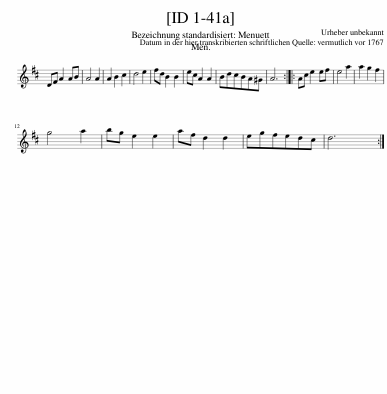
X:1
L:1/8
M:none
I:linebreak $
K:D
V:1 treble
V:1
 DF A2 AB | A4 A2 | A2 B2 c2 | d4 e2 | fd B2 B2 | %5
 ec A2 A2 | BdcBA^G | A6 :: Ac e2 ef | e4 a2 | %10
 a2 g2 f2 |$ g4 a2 | bg e2 e2 | af d2 d2 | egfedc | %15
 d6 :| %16
